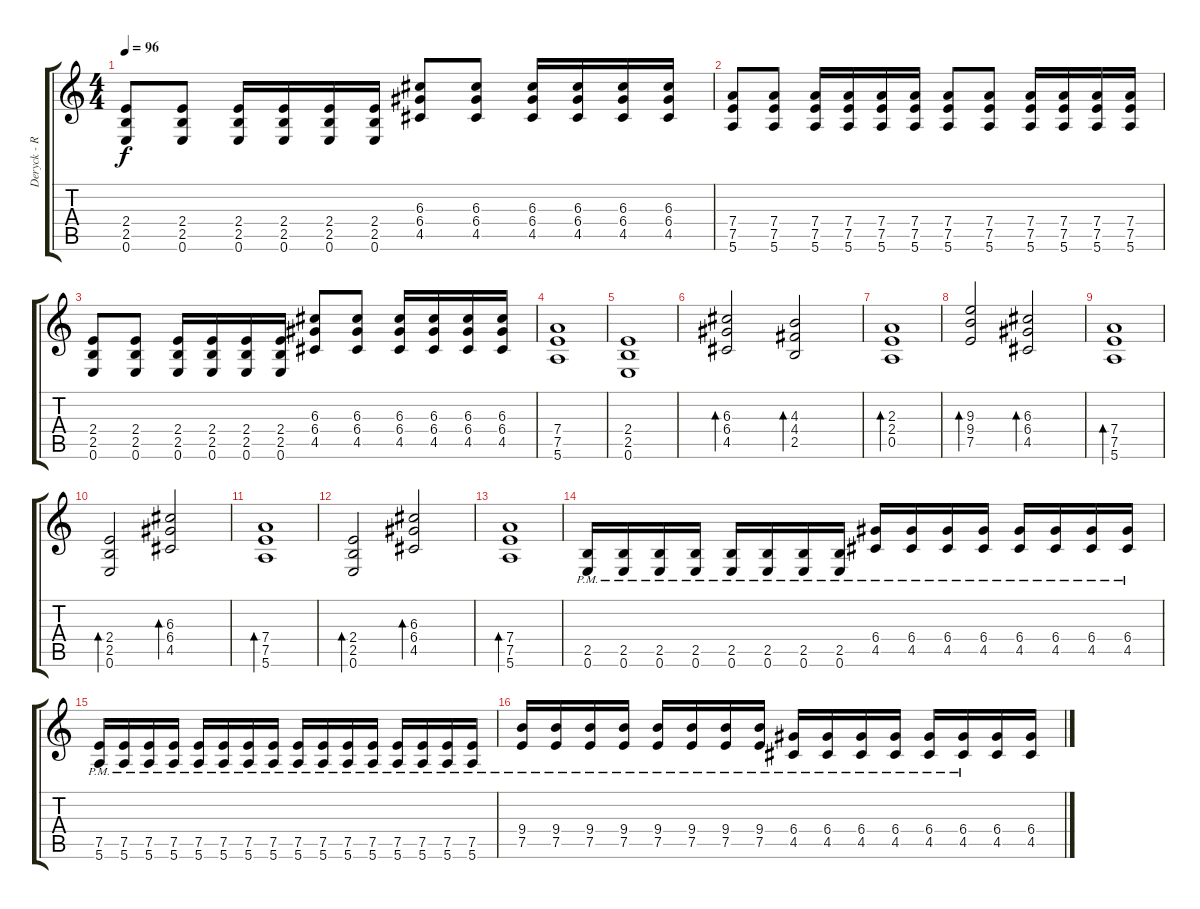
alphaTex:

\track ("Deryck - Rhythm Guitar" "Deryck - R") {instrument overdrivenguitar}
\staff {score tabs}
\tuning (E4 B3 G3 D3 A2 E2) {hide}
\ts (4 4)
\tempo 96
\clef g2
\ks c
(2.4 2.5 0.6).8{dy f} (2.4 2.5 0.6).8 (2.4 2.5 0.6).16 (2.4 2.5 0.6).16 (2.4 2.5 0.6).16 (2.4 2.5 0.6).16 (6.3 6.4 4.5).8 (6.3 6.4 4.5).8 (6.3 6.4 4.5).16 (6.3 6.4 4.5).16 (6.3 6.4 4.5).16 (6.3 6.4 4.5).16 |
(7.4 7.5 5.6).8 (7.4 7.5 5.6).8 (7.4 7.5 5.6).16 (7.4 7.5 5.6).16 (7.4 7.5 5.6).16 (7.4 7.5 5.6).16 (7.4 7.5 5.6).8 (7.4 7.5 5.6).8 (7.4 7.5 5.6).16 (7.4 7.5 5.6).16 (7.4 7.5 5.6).16 (7.4 7.5 5.6).16 |
(2.4 2.5 0.6).8 (2.4 2.5 0.6).8 (2.4 2.5 0.6).16 (2.4 2.5 0.6).16 (2.4 2.5 0.6).16 (2.4 2.5 0.6).16 (6.3 6.4 4.5).8 (6.3 6.4 4.5).8 (6.3 6.4 4.5).16 (6.3 6.4 4.5).16 (6.3 6.4 4.5).16 (6.3 6.4 4.5).16 |
(7.4 7.5 5.6).1 |
(2.4 2.5 0.6).1 |
(6.3 6.4 4.5).2{bd 30 instrument electricguitarclean} (4.3 4.4 2.5).2{bd 30} |
(2.3 2.4 0.5).1{bd 30} |
(9.3 9.4 7.5).2{bd 30} (6.3 6.4 4.5).2{bd 30} |
(7.4 7.5 5.6).1{bd 30} |
(2.4 2.5 0.6).2{bd 30 instrument distortionguitar} (6.3 6.4 4.5).2{bd 30} |
(7.4 7.5 5.6).1{bd 30} |
(2.4 2.5 0.6).2{bd 30} (6.3 6.4 4.5).2{bd 30} |
(7.4 7.5 5.6).1{bd 30} |
(2.5{pm} 0.6{pm}).16 (2.5{pm} 0.6{pm}).16 (2.5{pm} 0.6{pm}).16 (2.5{pm} 0.6{pm}).16 (2.5{pm} 0.6{pm}).16 (2.5{pm} 0.6{pm}).16 (2.5{pm} 0.6{pm}).16 (2.5{pm} 0.6{pm}).16 (6.4{pm} 4.5{pm}).16 (6.4{pm} 4.5{pm}).16 (6.4{pm} 4.5{pm}).16 (6.4{pm} 4.5{pm}).16 (6.4{pm} 4.5{pm}).16 (6.4{pm} 4.5{pm}).16 (6.4{pm} 4.5{pm}).16 (6.4{pm} 4.5{pm}).16 |
(7.5{pm} 5.6{pm}).16 (7.5{pm} 5.6{pm}).16 (7.5{pm} 5.6{pm}).16 (7.5{pm} 5.6{pm}).16 (7.5{pm} 5.6{pm}).16 (7.5{pm} 5.6{pm}).16 (7.5{pm} 5.6{pm}).16 (7.5{pm} 5.6{pm}).16 (7.5{pm} 5.6{pm}).16 (7.5{pm} 5.6{pm}).16 (7.5{pm} 5.6{pm}).16 (7.5{pm} 5.6{pm}).16 (7.5{pm} 5.6{pm}).16 (7.5{pm} 5.6{pm}).16 (7.5{pm} 5.6{pm}).16 (7.5{pm} 5.6{pm}).16 |
(9.4{pm} 7.5{pm}).16 (9.4{pm} 7.5{pm}).16 (9.4{pm} 7.5{pm}).16 (9.4{pm} 7.5{pm}).16 (9.4{pm} 7.5{pm}).16 (9.4{pm} 7.5{pm}).16 (9.4{pm} 7.5{pm}).16 (9.4{pm} 7.5{pm}).16 (6.4{pm} 4.5{pm}).16 (6.4{pm} 4.5{pm}).16 (6.4{pm} 4.5{pm}).16 (6.4{pm} 4.5{pm}).16 (6.4 4.5{pm}).16 (6.4 4.5{pm}).16 (6.4 4.5).16 (6.4 4.5).16
